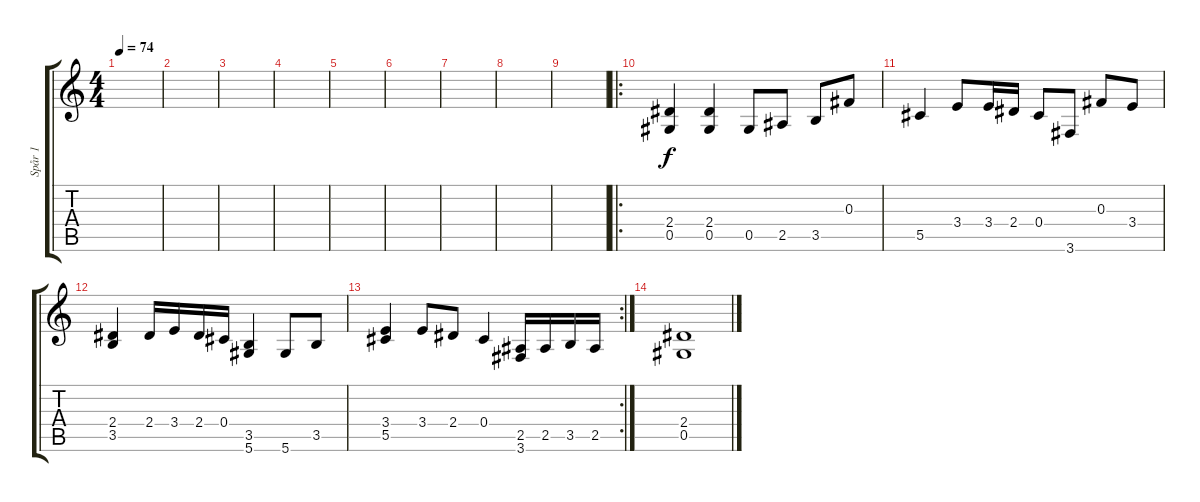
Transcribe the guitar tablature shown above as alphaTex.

\track ("Spår 1" "Spår 1") {instrument distortionguitar}
\staff {score tabs}
\tuning (Eb4 Bb3 Gb3 Db3 Ab2 Eb2) {hide}
\ts (4 4)
\tempo 74
\clef g2
\ks c
|
|
|
|
|
|
|
|
|
\ro
(2.4 0.5).4 (2.4 0.5).4 0.5.8 2.5.8 3.5.8 0.3.8 |
5.5.4 3.4.8 3.4.16 2.4.16 0.4.8 3.6.8 0.3.8 3.4.8 |
(2.4 3.5).4 2.4.16 3.4.16 2.4.16 0.4.16 (3.5 5.6).4 5.6.8 3.5.8 |
\rc 2
(3.4 5.5).4 3.4.8 2.4.8 0.4.4 (2.5 3.6).16 2.5.16 3.5.16 2.5.16 |
(2.4 0.5).1
